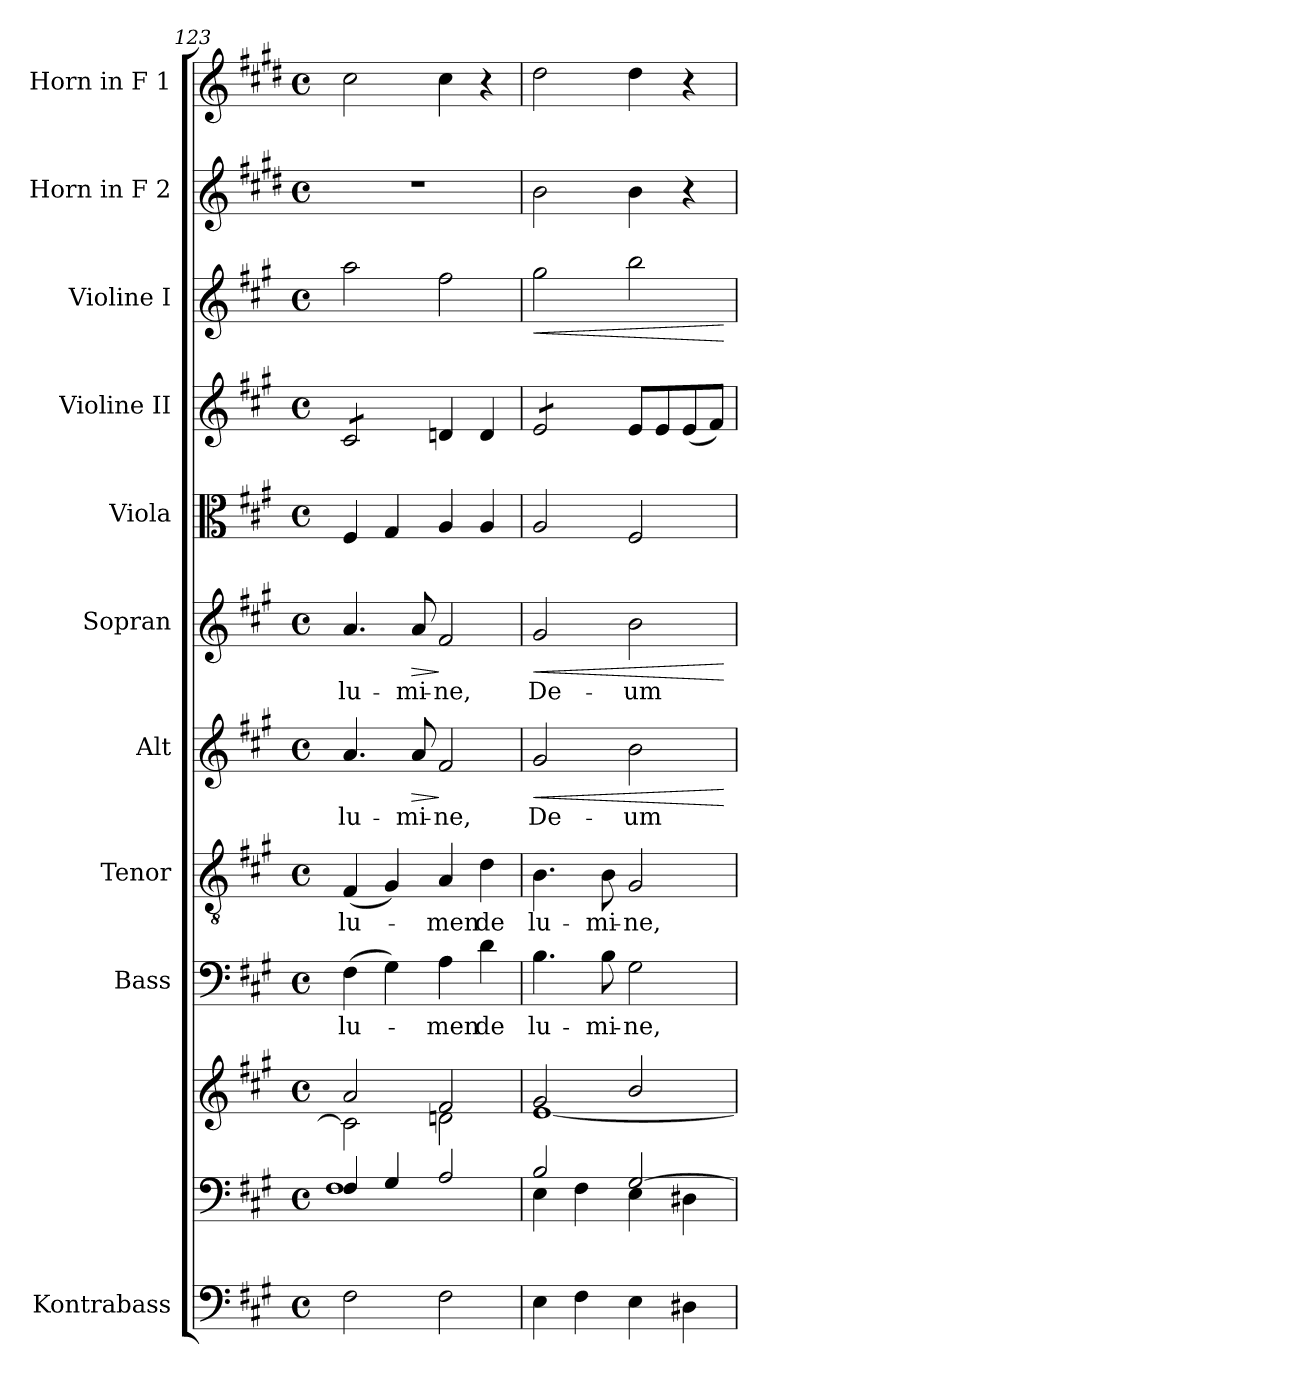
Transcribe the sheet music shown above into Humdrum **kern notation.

**kern	**kern	**kern	**kern	**text	**kern	**text	**kern	**text	**dynam	**kern	**text	**dynam	**kern	**kern	**kern	**dynam	**kern	**kern
*part11	*part10	*part10	*part9	*part9	*part8	*part8	*part7	*part7	*part7	*part6	*part6	*part6	*part5	*part4	*part3	*part3	*part2	*part1
*staff12	*staff11	*staff10	*staff9	*staff9	*staff8	*staff8	*staff7	*staff7	*staff7	*staff6	*staff6	*staff6	*staff5	*staff4	*staff3	*staff3	*staff2	*staff1
*I"Kontrabass	*	*	*I"Bass	*	*I"Tenor	*	*I"Alt	*	*	*I"Sopran	*	*	*I"Viola	*I"Violine II	*I"Violine I	*	*I"Horn in F 2	*I"Horn in F 1
*I'Kb.	*	*	*I'B.	*	*I'T.	*	*I'A.	*	*	*I'S.	*	*	*I'Vla.	*I'Vl. II	*I'Vl. I	*	*	*
*clefF4	*clefF4	*clefG2	*clefF4	*	*clefGv2	*	*clefG2	*	*	*clefG2	*	*	*clefC3	*clefG2	*clefG2	*	*clefG2	*clefG2
*ITrd7c12	*	*	*	*	*	*	*	*	*	*	*	*	*	*	*	*	*ITrd4c7	*ITrd4c7
*k[f#c#g#]	*k[f#c#g#]	*k[f#c#g#]	*k[f#c#g#]	*	*k[f#c#g#]	*	*k[f#c#g#]	*	*	*k[f#c#g#]	*	*	*k[f#c#g#]	*k[f#c#g#]	*k[f#c#g#]	*	*k[f#c#g#]	*k[f#c#g#]
*A:	*A:	*A:	*A:	*	*A:	*	*A:	*	*	*A:	*	*	*A:	*A:	*A:	*	*A:	*A:
*M4/4	*M4/4	*M4/4	*M4/4	*	*M4/4	*	*M4/4	*	*	*M4/4	*	*	*M4/4	*M4/4	*M4/4	*	*M4/4	*M4/4
*met(c)	*met(c)	*met(c)	*met(c)	*	*met(c)	*	*met(c)	*	*	*met(c)	*	*	*met(c)	*met(c)	*met(c)	*	*met(c)	*met(c)
=123	=123	=123	=123	=123	=123	=123	=123	=123	=123	=123	=123	=123	=123	=123	=123	=123	=123	=123
*	*^	*^	*	*	*	*	*	*	*	*	*	*	*	*	*	*	*	*
!	!	!	!	!	!	!LO:LY:b	!	!LO:LY:b	!	!LO:LY:b	!	!	!LO:LY:b	!	!	!	!	!	!	!
*	*	*	*	*	*	*	*	*	*	*	*	*	*	*	*	*tremolo	*	*	*	*
2FF#\	4F#/	1F#	2a/	2c#\]	(>4F#\	lu-	(<4F#/	lu-	4.a/	lu-	.	4.a/	lu-	.	4F#/	8c#/L	2aa\	.	1r	2f#\
.	.	.	.	.	.	.	.	.	.	.	.	.	.	.	.	8c#/	.	.	.	.
.	4G#/	.	.	.	4G#\)	.	4G#/)	.	.	.	.	.	.	.	4G#/	8c#/	.	.	.	.
!	!	!	!	!	!	!	!	!	!	!LO:LY:b	!LO:HP:b	!	!LO:LY:b	!LO:HP:b	!	!	!	!	!	!
.	.	.	.	.	.	.	.	.	8a/	-mi-	>	8a/	-mi-	>	.	8c#/J	.	.	.	.
*	*	*	*	*	*	*	*	*	*	*	*	*	*	*	*	*Xtremolo	*	*	*	*
!	!	!	!	!	!	!LO:LY:b	!	!LO:LY:b	!	!LO:LY:b	!	!	!LO:LY:b	!	!	!	!	!	!	!
2FF#\	2A/	.	2f#/	2dn\	4A\	-men	4A/	-men	2f#/	-ne,	]	2f#/	-ne,	]	4A/	4dn/	2ff#\	.	.	4f#\
!	!	!	!	!	!	!LO:LY:b	!	!LO:LY:b	!	!	!	!	!	!	!	!	!	!	!	!
.	.	.	.	.	4d\	de	4d\	de	.	.	.	.	.	.	4A/	4d/	.	.	.	4r
=124	=124	=124	=124	=124	=124	=124	=124	=124	=124	=124	=124	=124	=124	=124	=124	=124	=124	=124	=124	=124
!	!	!	!	!	!	!LO:LY:b	!	!LO:LY:b	!	!LO:LY:b	!LO:HP:b	!	!LO:LY:b	!LO:HP:b	!	!	!	!LO:HP:b	!	!
*	*	*	*	*	*	*	*	*	*	*	*	*	*	*	*	*tremolo	*	*	*	*
4EE\	2B/	4E\	2g#/	[<1e	4.B\	lu-	4.B\	lu-	2g#/	De-	<	2g#/	De-	<	2A/	8e/L	2gg#\	<	2e\	2g#\
.	.	.	.	.	.	.	.	.	.	.	.	.	.	.	.	8e/	.	.	.	.
4FF#\	.	4F#\	.	.	.	.	.	.	.	.	.	.	.	.	.	8e/	.	.	.	.
!	!	!	!	!	!	!LO:LY:b	!	!LO:LY:b	!	!	!	!	!	!	!	!	!	!	!	!
.	.	.	.	.	8B\	-mi-	8B\	-mi-	.	.	.	.	.	.	.	8e/J	.	.	.	.
*	*	*	*	*	*	*	*	*	*	*	*	*	*	*	*	*Xtremolo	*	*	*	*
!	!	!	!	!	!	!LO:LY:b	!	!LO:LY:b	!	!LO:LY:b	!	!	!LO:LY:b	!	!	!	!	!	!	!
4EE\	[>2G#/	4E\	2b/	.	2G#\	-ne,	2G#/	-ne,	2b\	-um	.	2b\	-um	.	2F#/	8e/L	2bb\	.	4e\	4g#\
.	.	.	.	.	.	.	.	.	.	.	.	.	.	.	.	8e/	.	.	.	.
4DD#X\	.	4D#X\	.	.	.	.	.	.	.	.	.	.	.	.	.	(<8e/	.	.	4r	4r
.	.	.	.	.	.	.	.	.	.	.	.	.	.	.	.	8f#/J)	.	.	.	.
*	*v	*v	*	*	*	*	*	*	*	*	*	*	*	*	*	*	*	*	*	*
*	*	*v	*v	*	*	*	*	*	*	*	*	*	*	*	*	*	*	*	*
.	.	.	.	.	.	.	.	.	[	.	.	[	.	.	.	[	.	.
=	=	=	=	=	=	=	=	=	=	=	=	=	=	=	=	=	=	=
*-	*-	*-	*-	*-	*-	*-	*-	*-	*-	*-	*-	*-	*-	*-	*-	*-	*-	*-
